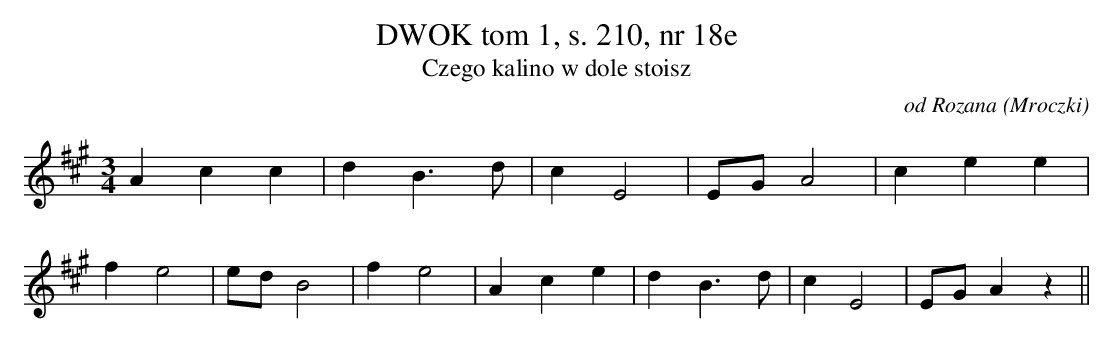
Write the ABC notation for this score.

X:1
T:DWOK tom 1, s. 210, nr 18e
T:Czego kalino w dole stoisz
O:od Rozana (Mroczki)
M:3/4
L:1/8
K:A
A2c2c2 | d2B3d | c2E4 | EGA4 |c2e2e2 |
 f2e4 | edB4 | f2e4 |A2c2e2 | d2B3d | c2E4 | EGA2z2||
